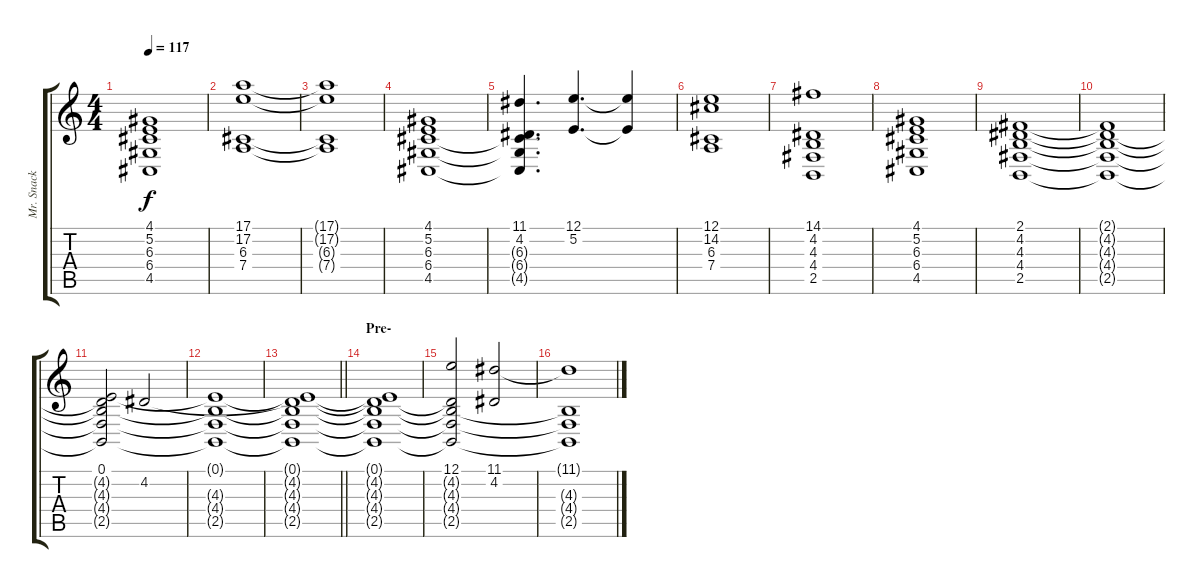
\track ("Mr. Snack" "Mr. Snack") {instrument pad8sweep}
\staff {score tabs}
\tuning (E4 B3 G3 D3 A2 E2) {hide}
\ts (4 4)
\tempo 117
\clef g2
\ks c
(4.1{t} 5.2{t} 6.3{t} 6.4{t} 4.5{t}).1{dy f} |
(17.1 17.2 6.3 7.4).1 |
(17.1{t} 17.2{t} 6.3{t} 7.4{t}).1 |
(4.1 5.2 6.3 6.4 4.5).1 |
(11.1 4.2 6.3{t} 6.4{t} 4.5{t}).4{d} (12.1 5.2).4{d} (12.1{t} 5.2{t}).4 |
(12.1 14.2 6.3 7.4).1 |
(14.1 4.2 4.3 4.4 2.5).1 |
(4.1 5.2 6.3 6.4 4.5).1 |
(2.1 4.2 4.3 4.4 2.5).1 |
(2.1{t} 4.2{t} 4.3{t} 4.4{t} 2.5{t}).1 |
(0.1 4.2{t} 4.3{t} 4.4{t} 2.5{t}).2 4.2.2 |
(0.1{t} 4.3{t} 4.4{t} 2.5{t}).1 |
\barLineRight lightlight
(0.1{t} 4.2{t} 4.3{t} 4.4{t} 2.5{t}).1 |
\section ("" "Pre-")
(0.1{t} 4.2{t} 4.3{t} 4.4{t} 2.5{t}).1 |
(12.1 4.2{t} 4.3{t} 4.4{t} 2.5{t}).2 (11.1 4.2).2 |
(11.1{t} 4.3{t} 4.4{t} 2.5{t}).1
